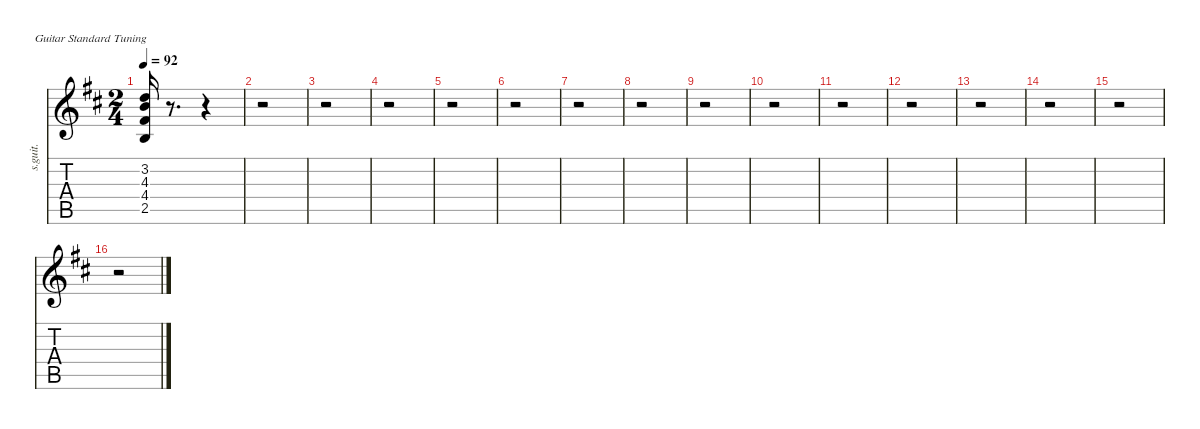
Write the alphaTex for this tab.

\defaultSystemsLayout 4
\hideDynamics
\bracketExtendMode nobrackets
\otherSystemsTrackNameOrientation horizontal
\track ("Jason Becker Backing Guitar" "s.guit.") {instrument acousticguitarsteel}
\staff {score tabs}
\tuning (E4 B3 G3 D3 A2 E2)
\ts (2 4)
\beaming (8 2 2 2 2)
\tempo 92
\clef g2
\ks d
(3.2{acc forcenatural} 4.3{acc forcenatural} 4.4{acc #} 2.5{acc forcenatural}).16{dy mf beam Up} r.8{d beam Up} r.4{beam Up} |
r.2{beam Down} |
r.2{beam Down} |
r.2{beam Down} |
r.2{beam Down} |
r.2{beam Down} |
r.2{beam Down} |
r.2{beam Down} |
r.2{beam Down} |
r.2{beam Down} |
r.2{beam Down} |
r.2{beam Down} |
r.2{beam Down} |
r.2{beam Down} |
r.2{beam Down} |
r.2{beam Down}
